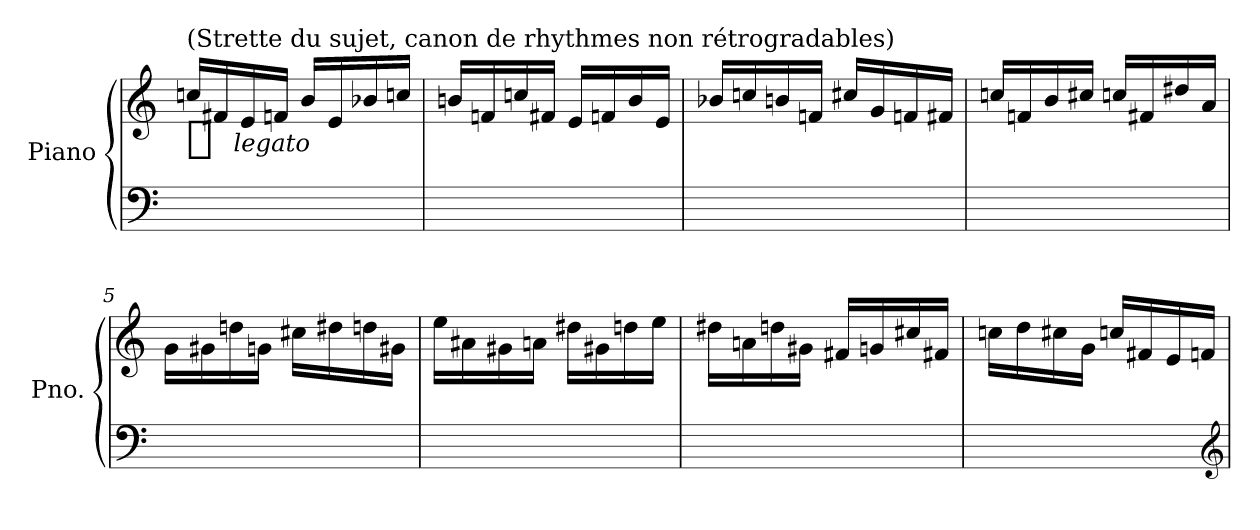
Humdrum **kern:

**kern	**kern	**dynam
*part1	*part1	*part1
*staff2	*staff1	*staff1/2
*I"Piano	*	*
*I'Pno.	*	*
*clefF4	*clefG2	*
*k[]	*k[]	*
*C:	*C:	*
=1	=1	=1
!	!LO:TX:a:t=(Strette du sujet, canon de rhythmes non rétrogradables)	!
!	!	!LO:DY:b:t=%s legato
2ryy	16ccnLL	p
.	16f#X	.
.	16e	.
.	16fnJJ	.
.	16bLL	.
.	16e	.
.	16b-X	.
.	16ccnJJ	.
=2	=2	=2
2ryy	16bnLL	.
.	16fn	.
.	16ccn	.
.	16f#XJJ	.
.	16eLL	.
.	16fn	.
.	16b	.
.	16eJJ	.
=3	=3	=3
2ryy	16b-XLL	.
.	16ccn	.
.	16bn	.
.	16fnJJ	.
.	16cc#XLL	.
.	16g	.
.	16fn	.
.	16f#XJJ	.
=4	=4	=4
2ryy	16ccnLL	.
.	16fn	.
.	16b	.
.	16cc#XJJ	.
.	16ccnLL	.
.	16f#X	.
.	16dd#X	.
.	16aJJ	.
=5	=5	=5
2ryy	16gLL	.
.	16g#X	.
.	16ddn	.
.	16gnJJ	.
.	16cc#XLL	.
.	16dd#X	.
.	16ddn	.
.	16g#XJJ	.
=6	=6	=6
2ryy	16eeLL	.
.	16a#X	.
.	16g#X	.
.	16anJJ	.
.	16dd#XLL	.
.	16g#X	.
.	16ddn	.
.	16eeJJ	.
=7	=7	=7
2ryy	16dd#XLL	.
.	16an	.
.	16ddn	.
.	16g#XJJ	.
.	16f#XLL	.
.	16gn	.
.	16cc#X	.
.	16f#XJJ	.
=8	=8	=8
2ryy	16ccnLL	.
.	16dd	.
.	16cc#X	.
.	16gJJ	.
.	16ccnLL	.
.	16f#X	.
.	16e	.
.	16fnJJ	.
*clefG2	*	*
=	=	=
*-	*-	*-
